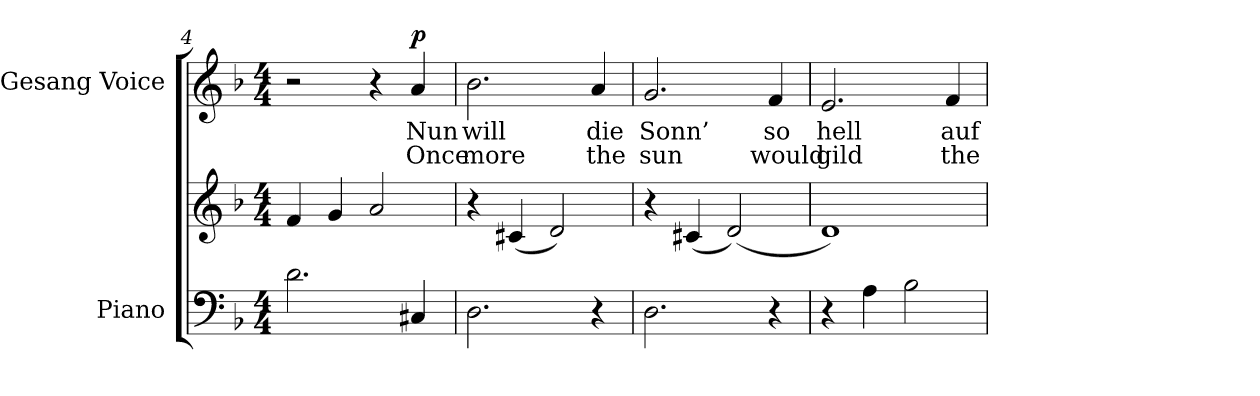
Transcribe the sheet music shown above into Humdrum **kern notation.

**kern	**kern	**kern	**text	**text	**dynam
*part2	*part2	*part1	*part1	*part1	*part1
*staff3	*staff2	*staff1	*staff1	*staff1	*staff1
*I"Piano	*	*I"Gesang Voice	*	*	*
*I'Pno	*	*	*	*	*
*clefF4	*clefG2	*clefG2	*	*	*
*k[b-]	*k[b-]	*k[b-]	*	*	*
*M4/4	*M4/4	*M4/4	*	*	*
=4	=4	=4	=4	=4	=4
2.d\	4f/	2r	.	.	.
.	4g/	.	.	.	.
.	2a/	4r	.	.	.
!	!	!	!LO:LY:b	!LO:LY:b	!LO:DY:a
4C#X/	.	4a/	Nun	Once	p
!!LO:LB:g=z
=5	=5	=5	=5	=5	=5
!	!	!	!LO:LY:b	!LO:LY:b	!
2.D\	4r	2.b-\	will	more	.
.	(<4c#X/	.	.	.	.
.	2d/)	.	.	.	.
!	!	!	!LO:LY:b	!LO:LY:b	!
4r	.	4a/	die	the	.
=6	=6	=6	=6	=6	=6
!	!	!	!LO:LY:b	!LO:LY:b	!
2.D\	4r	2.g/	Sonn’	sun	.
.	(<4c#X/	.	.	.	.
.	(<2d/)	.	.	.	.
!	!	!	!LO:LY:b	!LO:LY:b	!
4r	.	4f/	so	would	.
=7	=7	=7	=7	=7	=7
!	!	!	!LO:LY:b	!LO:LY:b	!
4r	1d)	2.e/	hell	gild	.
4A\	.	.	.	.	.
2B-\	.	.	.	.	.
!	!	!	!LO:LY:b	!LO:LY:b	!
.	.	4f/	auf-	the	.
=	=	=	=	=	=
*-	*-	*-	*-	*-	*-
